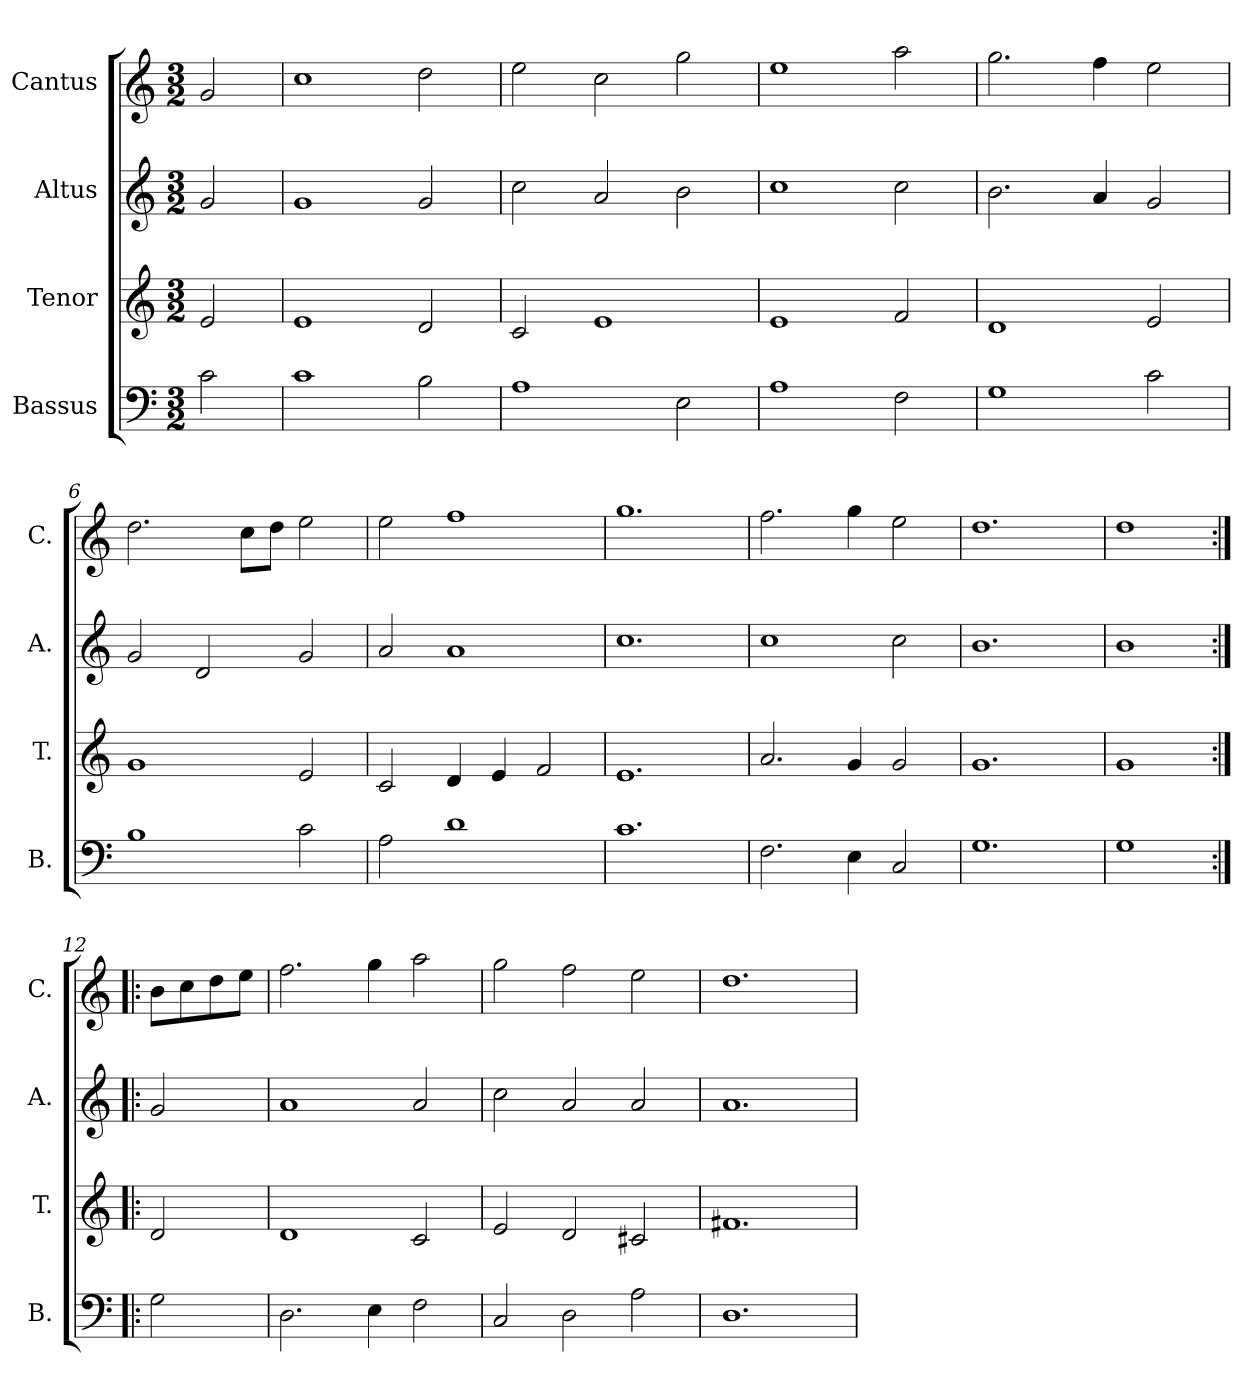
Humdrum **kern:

**kern	**kern	**kern	**kern
*part4	*part3	*part2	*part1
*staff4	*staff3	*staff2	*staff1
*I"Bassus	*I"Tenor	*I"Altus	*I"Cantus
*I'B.	*I'T.	*I'A.	*I'C.
*clefF4	*clefG2	*clefG2	*clefG2
*k[]	*k[]	*k[]	*k[]
*C:	*C:	*C:	*C:
*M3/2	*M3/2	*M3/2	*M3/2
=1	=1	=1	=1
2c\	2e/	2g/	2g/
=2	=2	=2	=2
1c\	1e/	1g/	1cc\
2B\	2d/	2g/	2dd\
=3	=3	=3	=3
1A\	2c/	2cc\	2ee\
.	1e/	2a/	2cc\
2E\	.	2b\	2gg\
=4	=4	=4	=4
1A\	1e/	1cc\	1ee\
2F\	2f/	2cc\	2aa\
=5	=5	=5	=5
1G\	1d/	2.b\	2.gg\
.	.	4a/	4ff\
2c\	2e/	2g/	2ee\
=6	=6	=6	=6
1B\	1g/	2g/	2.dd\
.	.	2d/	.
.	.	.	8cc\L
.	.	.	8dd\J
2c\	2e/	2g/	2ee\
=7	=7	=7	=7
2A\	2c/	2a/	2ee\
1d\	4d/	1a/	1ff\
.	4e/	.	.
.	2f/	.	.
=8	=8	=8	=8
1.c\	1.e/	1.cc\	1.gg\
=9	=9	=9	=9
2.F\	2.a/	1cc\	2.ff\
4E\	4g/	.	4gg\
2C/	2g/	2cc\	2ee\
=10	=10	=10	=10
1.G\	1.g/	1.b\	1.dd\
=11	=11	=11	=11
1G\	1g/	1b\	1dd\
=12:|!|:	=12:|!|:	=12:|!|:	=12:|!|:
2G\	2d/	2g/	8b\L
.	.	.	8cc\
.	.	.	8dd\
.	.	.	8ee\J
!!LO:LB:g=z
=13	=13	=13	=13
2.D\	1d/	1a/	2.ff\
4E\	.	.	4gg\
2F\	2c/	2a/	2aa\
=14	=14	=14	=14
2C/	2e/	2cc\	2gg\
2D\	2d/	2a/	2ff\
2A\	2c#X/	2a/	2ee\
=15	=15	=15	=15
1.D\	1.f#X/	1.a/	1.dd\
=	=	=	=
*-	*-	*-	*-
